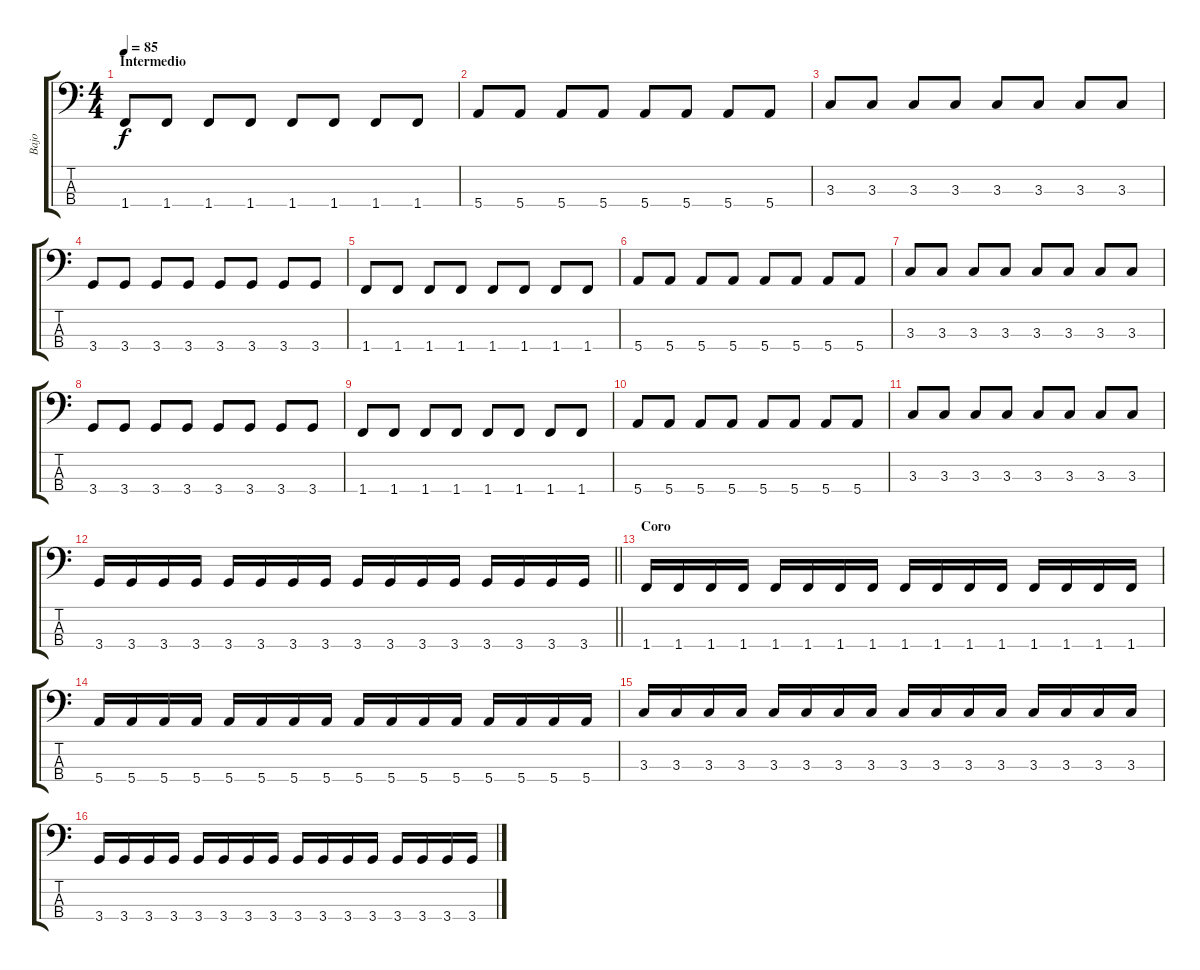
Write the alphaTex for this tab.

\track ("Bajo" "Bajo") {instrument electricbassfinger}
\staff {score tabs}
\tuning (G2 D2 A1 E1) {hide}
\ts (4 4)
\section ("" "Intermedio")
\tempo 85
\clef f4
\ks c
1.4.8{dy f} 1.4.8 1.4.8 1.4.8 1.4.8 1.4.8 1.4.8 1.4.8 |
5.4.8 5.4.8 5.4.8 5.4.8 5.4.8 5.4.8 5.4.8 5.4.8 |
3.3.8 3.3.8 3.3.8 3.3.8 3.3.8 3.3.8 3.3.8 3.3.8 |
3.4.8 3.4.8 3.4.8 3.4.8 3.4.8 3.4.8 3.4.8 3.4.8 |
1.4.8 1.4.8 1.4.8 1.4.8 1.4.8 1.4.8 1.4.8 1.4.8 |
5.4.8 5.4.8 5.4.8 5.4.8 5.4.8 5.4.8 5.4.8 5.4.8 |
3.3.8 3.3.8 3.3.8 3.3.8 3.3.8 3.3.8 3.3.8 3.3.8 |
3.4.8 3.4.8 3.4.8 3.4.8 3.4.8 3.4.8 3.4.8 3.4.8 |
1.4.8 1.4.8 1.4.8 1.4.8 1.4.8 1.4.8 1.4.8 1.4.8 |
5.4.8 5.4.8 5.4.8 5.4.8 5.4.8 5.4.8 5.4.8 5.4.8 |
3.3.8 3.3.8 3.3.8 3.3.8 3.3.8 3.3.8 3.3.8 3.3.8 |
\barLineRight lightlight
3.4.16 3.4.16 3.4.16 3.4.16 3.4.16 3.4.16 3.4.16 3.4.16 3.4.16 3.4.16 3.4.16 3.4.16 3.4.16 3.4.16 3.4.16 3.4.16 |
\section ("" "Coro")
1.4.16 1.4.16 1.4.16 1.4.16 1.4.16 1.4.16 1.4.16 1.4.16 1.4.16 1.4.16 1.4.16 1.4.16 1.4.16 1.4.16 1.4.16 1.4.16 |
5.4.16 5.4.16 5.4.16 5.4.16 5.4.16 5.4.16 5.4.16 5.4.16 5.4.16 5.4.16 5.4.16 5.4.16 5.4.16 5.4.16 5.4.16 5.4.16 |
3.3.16 3.3.16 3.3.16 3.3.16 3.3.16 3.3.16 3.3.16 3.3.16 3.3.16 3.3.16 3.3.16 3.3.16 3.3.16 3.3.16 3.3.16 3.3.16 |
3.4.16 3.4.16 3.4.16 3.4.16 3.4.16 3.4.16 3.4.16 3.4.16 3.4.16 3.4.16 3.4.16 3.4.16 3.4.16 3.4.16 3.4.16 3.4.16
